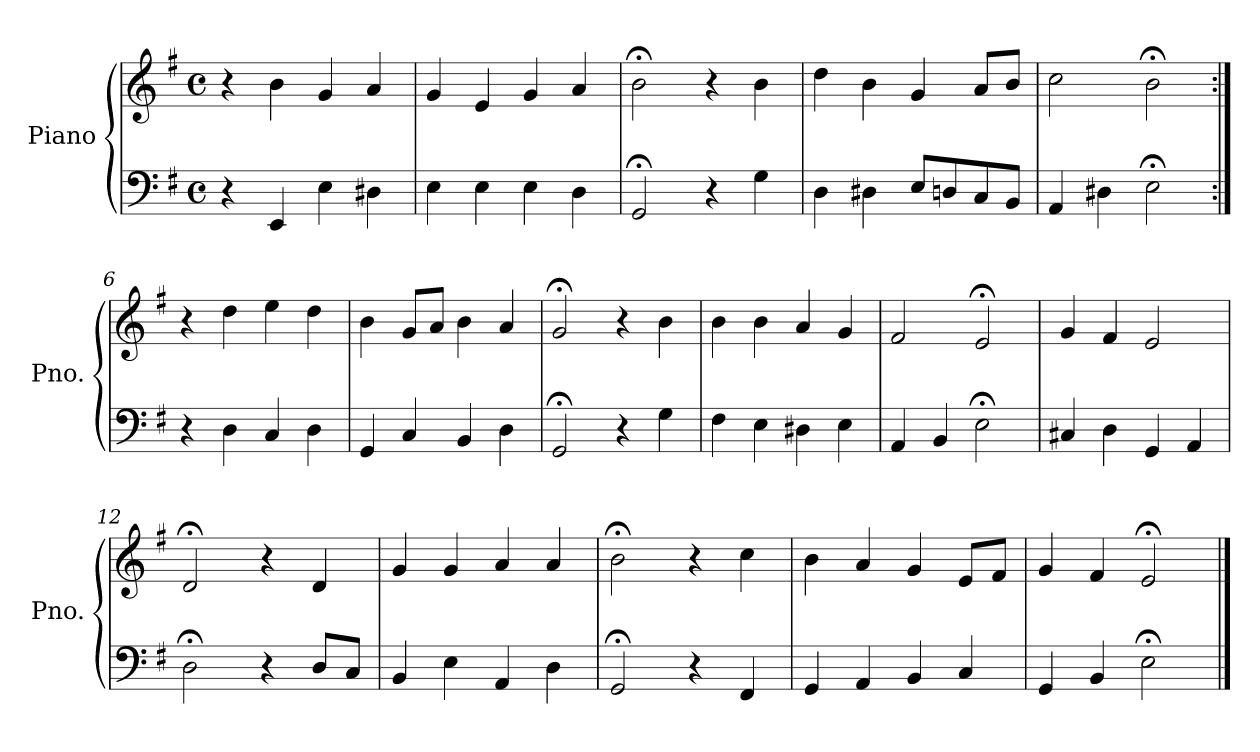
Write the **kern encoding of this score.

**kern	**kern
*part1	*part1
*staff2	*staff1
*I"Piano	*
*I'Pno.	*
*clefF4	*clefG2
*k[f#]	*k[f#]
*M4/4	*M4/4
*met(c)	*met(c)
=1	=1
4r	4r
4EE/	4b\
4E\	4g/
4D#X\	4a/
=2	=2
4E\	4g/
4E\	4e/
4E\	4g/
4D\	4a/
=3	=3
2GG;</	2b;<\
4r	4r
4G\	4b\
=4	=4
4D\	4dd\
4D#X\	4b\
8E/L	4g/
8Dn/	.
8C/	8a/L
8BB/J	8b/J
=5	=5
4AA/	2cc\
4D#X\	.
2E;<\	2b;<\
=6:|!	=6:|!
4r	4r
4D\	4dd\
4C/	4ee\
4D\	4dd\
!!LO:LB:g=z
=7	=7
4GG/	4b\
4C/	8g/L
.	8a/J
4BB/	4b\
4D\	4a/
=8	=8
2GG;</	2g;</
4r	4r
4G\	4b\
=9	=9
4F#\	4b\
4E\	4b\
4D#X\	4a/
4E\	4g/
=10	=10
4AA/	2f#/
4BB/	.
2E;<\	2e;</
=11	=11
4C#X/	4g/
4D\	4f#/
4GG/	2e/
4AA/	.
=12	=12
2D;<\	2d;</
4r	4r
8D/L	4d/
8C/J	.
=13	=13
4BB/	4g/
4E\	4g/
4AA/	4a/
4D\	4a/
=14	=14
2GG;</	2b;<\
4r	4r
4FF#/	4cc\
!!LO:LB:g=z
=15	=15
4GG/	4b\
4AA/	4a/
4BB/	4g/
4C/	8e/L
.	8f#/J
=16	=16
4GG/	4g/
4BB/	4f#/
2E;<\	2e;</
==	==
*-	*-
